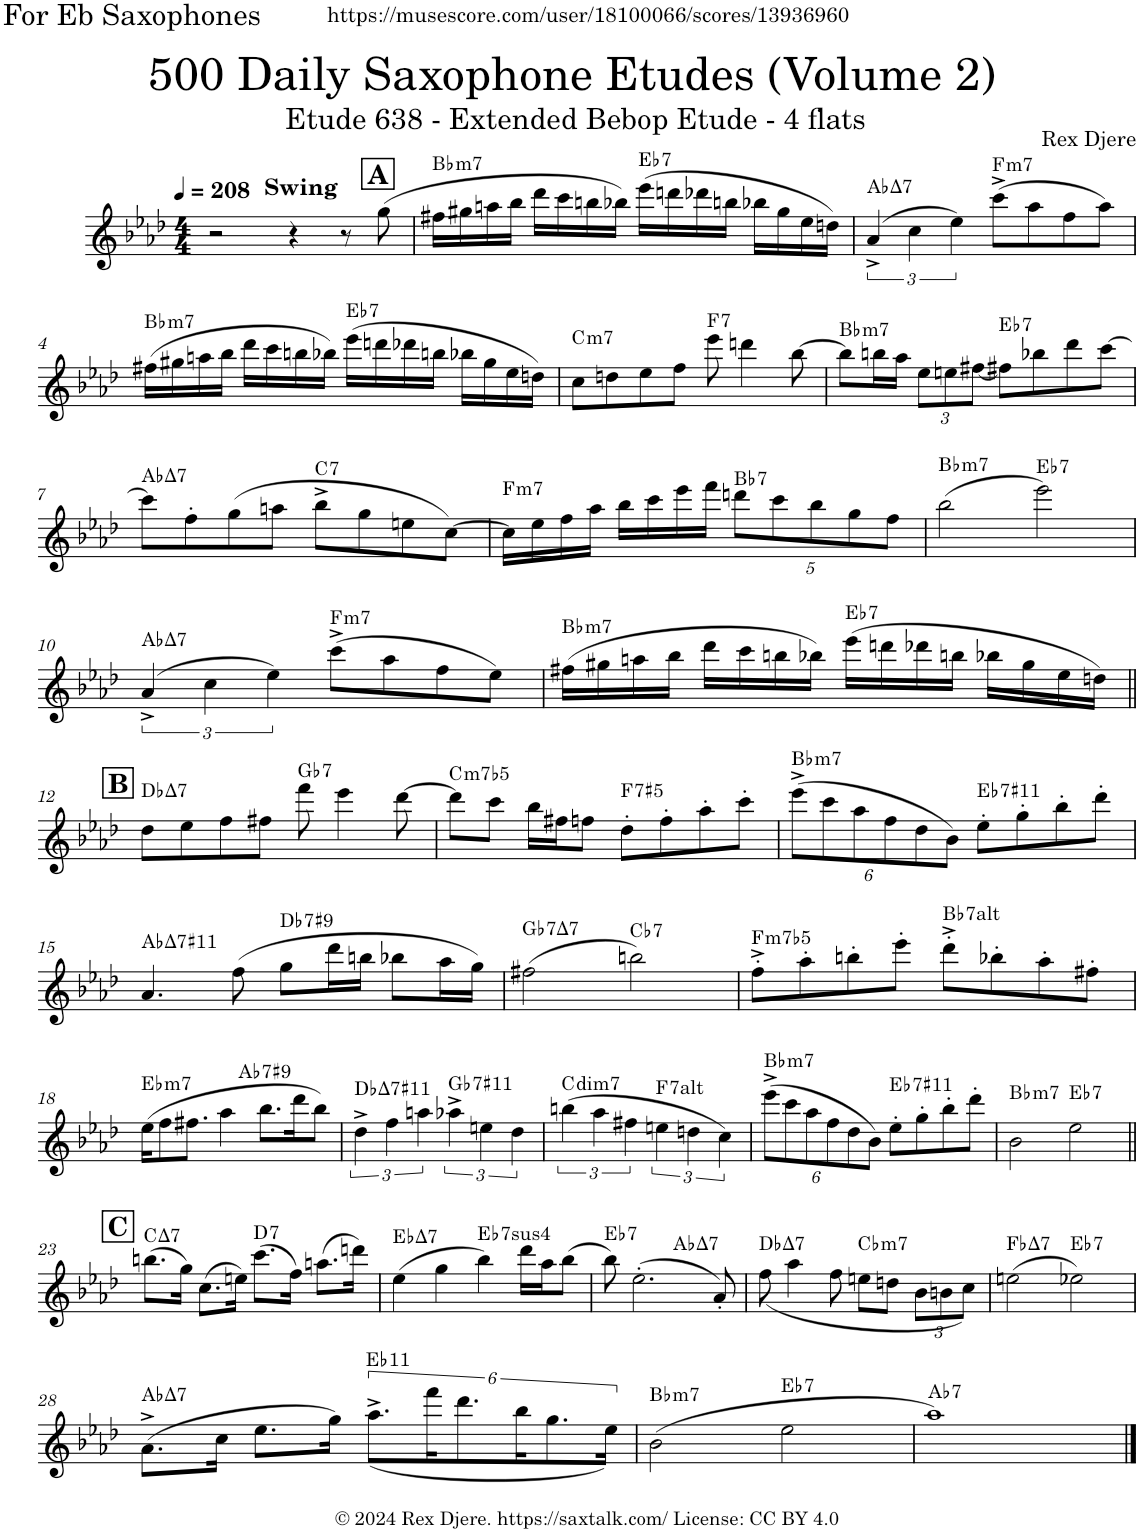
**kern	**harte
*part1	*part1
*staff1	*
*I"Alto Saxophone	*
*I'A. Sax.	*
*clefG2	*
*Trd5c9	*
*k[b-e-a-d-]	*
*M4/4	*
*MM208	*
!!LO:REH:place=s1:a:B:cj:fs=14:t=A:qo=3.5
=1	=1
!LO:TX:a:B:t=Swing	!
2r	.
4r	.
8r	.
(8gg\	.
=2	=2
!	!LO:H:kt=m7
16ff#X\LL	Bb:min7
16gg#X\	.
16aan\	.
16bb-\JJ	.
16ddd-\LL	.
16ccc\	.
16bbn\	.
16bb-X\JJ)	.
!	!LO:H:kt=7
(16eee-\LL	Eb:7
16dddn\	.
16ddd-X\	.
16bbn\JJ	.
16bb-X\LL	.
16gg#\	.
16ee-\	.
16ddn\JJ)	.
=3	=3
!	!LO:H:kt=7
(6a-^/	Ab:maj7
6cc\	.
6ee-\)	.
!	!LO:H:kt=m7
(8ccc^\L	F:min7
8aa-\	.
8ff\	.
8aa-\J)	.
!!LO:LB:g=z
=4	=4
!	!LO:H:kt=m7
(16ff#X\LL	Bb:min7
16gg#X\	.
16aan\	.
16bb-\JJ	.
16ddd-\LL	.
16ccc\	.
16bbn\	.
16bb-X\JJ)	.
!	!LO:H:kt=7
(16eee-\LL	Eb:7
16dddn\	.
16ddd-X\	.
16bbn\JJ	.
16bb-X\LL	.
16gg#\	.
16ee-\	.
16ddn\JJ)	.
=5	=5
!	!LO:H:kt=m7
8cc\L	C:min7
8ddn\	.
8ee-\	.
8ff\J	.
!	!LO:H:kt=7
8eee-\	F:7
4dddn\	.
[8bb-\	.
=6	=6
!	!LO:H:kt=m7
8bb-\L]	Bb:min7
16bbn\L	.
16aa-\JJ	.
*Xbrackettup	*
12ee-\L	.
12een\	.
[<12ff#X\J	.
!	!LO:H:kt=7
8ff#X\L]	Eb:7
8bb-X\	.
8ddd-\	.
[8ccc\J	.
!!LO:LB:g=z
=7	=7
!	!LO:H:kt=7
8ccc\L]	Ab:maj7
8ff'\	.
(8gg\	.
8aan\J	.
!	!LO:H:kt=7
8bb-^\L	C:7
8gg\	.
8een\	.
[8cc\J)	.
=8	=8
!	!LO:H:kt=m7
16cc\LL]	F:min7
16ee-\	.
16ff\	.
16aa-\JJ	.
16bb-\LL	.
16ccc\	.
16eee-\	.
16fff\JJ	.
!	!LO:H:kt=7
10dddn\L	Bb:7
10ccc\	.
10bb-\	.
10gg\	.
10ff\J	.
=9	=9
!	!LO:H:kt=m7
(2bb-\	Bb:min7
!	!LO:H:kt=7
2eee-\)	Eb:7
!!LO:LB:g=z
=10	=10
*brackettup	*
!	!LO:H:kt=7
(6a-^/	Ab:maj7
6cc\	.
6ee-\)	.
!	!LO:H:kt=m7
(8ccc^\L	F:min7
8aa-\	.
8ff\	.
8ee-\J)	.
=11	=11
!	!LO:H:kt=m7
(16ff#X\LL	Bb:min7
16gg#X\	.
16aan\	.
16bb-\JJ	.
16ddd-\LL	.
16ccc\	.
16bbn\	.
16bb-X\JJ)	.
!	!LO:H:kt=7
(16eee-\LL	Eb:7
16dddn\	.
16ddd-X\	.
16bbn\JJ	.
16bb-X\LL	.
16gg#\	.
16ee-\	.
16ddn\JJ)	.
!!LO:LB:g=z
!!LO:REH:place=s1:a:B:cj:fs=14:t=B
=12||	=12||
!	!LO:H:kt=7
8dd-\L	Db:maj7
8ee-\	.
8ff\	.
8ff#X\J	.
!	!LO:H:kt=7
8fff\	Gb:7
4eee-\	.
[8ddd-\	.
=13	=13
!	!LO:H:kt=m7b5
8ddd-\L]	C:hdim7
8ccc\J	.
16bb-\LL	.
16ff#X\J	.
8ffn\J	.
!	!LO:H:kt=7
8dd-'\L	F:(3,#5,b7)
8ff'\	.
8aa-'\	.
8ccc'\J	.
=14	=14
*Xbrackettup	*
!	!LO:H:kt=m7
(12eee-^\L	Bb:min7
12ccc\	.
12aa-\	.
12ff\	.
12dd-\	.
12b-\J)	.
!	!LO:H:kt=7
8ee-'\L	Eb:7(#11)
8gg'\	.
8bb-'\	.
8ddd-'\J	.
!!LO:LB:g=z
=15	=15
!	!LO:H:kt=7
4.a-/	Ab:maj7(#11)
(8ff\	.
!	!LO:H:kt=7
8gg\L	Db:7(#9)
16ddd-\L	.
16bbn\JJ	.
8bb-X\L	.
16aa-\L	.
16gg\JJ)	.
=16	=16
!	!LO:H:kt=7
(2ff#X\	Gb:7
!	!LO:H:kt=7
2bbn\)	Cb:7
=17	=17
!	!LO:H:kt=m7b5
8ff'^\L	F:hdim7
8aa-'\	.
8bbn'\	.
8eee-'\J	.
!	!LO:H:kt=7
8ddd-'^\L	Bb:(3,b5,#5,b7,b9,#9)
8bb-X'\	.
8aa-'\	.
8ff#X'\J	.
!!LO:LB:g=z
=18	=18
!	!LO:H:kt=m7
*^	*
(16ee-\KL	2ryy	Eb:min7
8ff\	.	.
8.ff#X\J	.	.
4aa-\	.	.
!	!	!LO:H:kt=7
.	2ryy	Ab:7(#9)
8.bb-\L	.	.
16ddd-\K	.	.
8bb-\J)	.	.
*v	*v	*
=19	=19
*brackettup	*
*^	*
!	!	!LO:H:kt=7
*v	*v	*
6dd-^\	Db:maj7(#11)
6ff\	.
6aan\	.
!	!LO:H:kt=7
6aa-X^\	Gb:7(#11)
6een\	.
6dd-\	.
=20	=20
!	!LO:H:kt=dim7
(6bbn\	C:dim7
6aa-\	.
6ff#X\	.
!	!LO:H:kt=7
6een\	F:(3,b5,#5,b7,b9,#9)
6ddn\	.
6cc\)	.
=21	=21
*Xbrackettup	*
!	!LO:H:kt=m7
(12eee-^\L	Bb:min7
12ccc\	.
12aa-\	.
12ff\	.
12dd-\	.
12b-\J)	.
!	!LO:H:kt=7
8ee-'\L	Eb:7(#11)
8gg'\	.
8bb-'\	.
8ddd-'\J	.
=22	=22
!	!LO:H:kt=m7
2b-\	Bb:min7
!	!LO:H:kt=7
2ee-\	Eb:7
!!LO:LB:g=z
!!LO:REH:place=s1:a:B:cj:fs=14:t=C
=23||	=23||
!	!LO:H:kt=7
(8.bbn\L	C:maj7
16gg\Jk)	.
(8.cc\L	.
16een\Jk)	.
!	!LO:H:kt=7
(8.ccc\L	D:7
16ff\Jk)	.
(8.aan\L	.
16dddn\Jk)	.
=24	=24
!	!LO:H:kt=7
(4ee-\	Eb:maj7
4gg\	.
!	!LO:H:kt=74
4bb-\)	Eb:sus4(7)
16ddd-\LL	.
16aa-\J	.
(8bb-\J	.
=25	=25
!	!LO:H:kt=7
*^	*
8bb-\)	2ryy	Eb:7
(2.ee-'\	.	.
!	!	!LO:H:kt=7
.	2ryy	Ab:maj7
8a-'/)	.	.
=26	=26	=26
!	!	!LO:H:kt=7
*v	*v	*
(<8ff\	Db:maj7
4aa-\	.
8ff\	.
!	!LO:H:kt=m7
8een\L	Cb:min7
8ddn\J	.
12b-\L	.
12bn\	.
12cc\J)	.
=27	=27
!	!LO:H:kt=7
(2een\	Fb:maj7
!	!LO:H:kt=7
2ee-X\)	Eb:7
!!LO:LB:g=z
=28	=28
!	!LO:H:kt=7
(8.a-^\L	Ab:maj7
16cc\Jk	.
8.ee-\L	.
16gg\Jk)	.
*brackettup	*
!	!LO:H:kt=11
(<12.aa-^\L	Eb:9(11)
24fff\K	.
12.ddd-\	.
24bb-\K	.
12.gg\	.
24ee-\Jk)	.
=29	=29
!	!LO:H:kt=m7
(2b-\	Bb:min7
!	!LO:H:kt=7
2ee-\	Eb:7
=30	=30
!	!LO:H:kt=7
1aa-)	Ab:7
==	==
*-	*-
